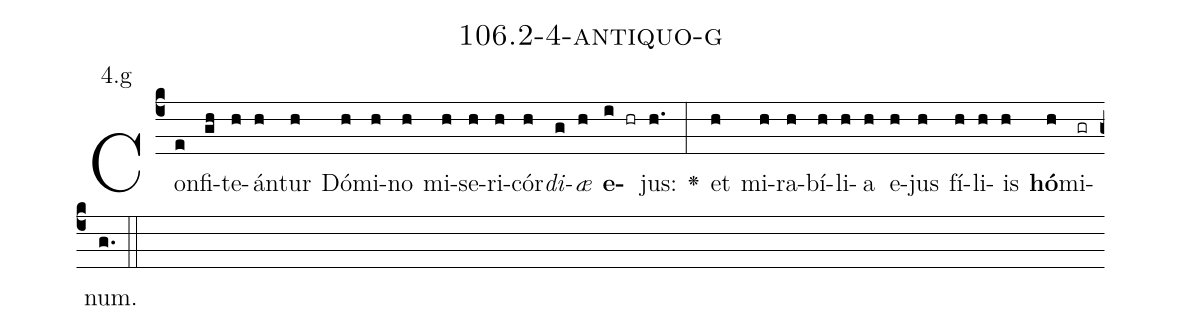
name: 106.2-4-antiquo-g;
annotation: 4.g;
%%
(c4)Con(e)fi(gh)te(h)án(h)tur(h) Dó(h)mi(h)no(h) mi(h)se(h)ri(h)cór(h)<i>di</i>(g)<i>æ</i>(h) <b>e</b>(i hr)jus:(h.) <v>\greheightstar</v>(:) et(h) mi(h)ra(h)bí(h)li(h)a(h) e(h)jus(h) fí(h)li(h)is(h) <b>hó</b>(h)mi(gr)num.(g.) (::)


%E(h) u(h) o(h) u(h) a(h) e.(g.) (::)
